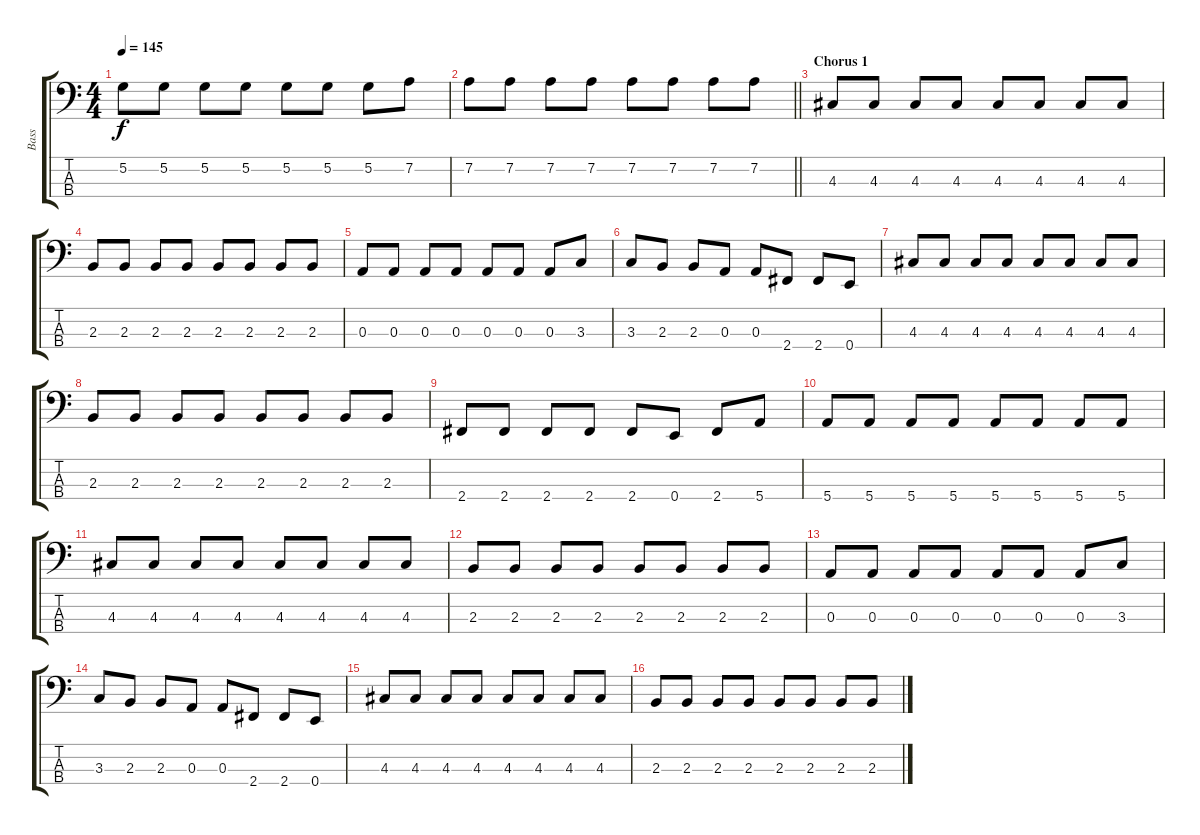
\track ("Bass" "Bass") {instrument electricbassfinger}
\staff {score tabs}
\tuning (G2 D2 A1 E1) {hide}
\ts (4 4)
\tempo 145
\clef f4
\ks c
5.2.8{dy f} 5.2.8 5.2.8 5.2.8 5.2.8 5.2.8 5.2.8 7.2.8 |
\barLineRight lightlight
7.2.8 7.2.8 7.2.8 7.2.8 7.2.8 7.2.8 7.2.8 7.2.8 |
\section ("" "Chorus 1")
4.3.8{volume 14} 4.3.8 4.3.8 4.3.8 4.3.8 4.3.8 4.3.8 4.3.8 |
2.3.8 2.3.8 2.3.8 2.3.8 2.3.8 2.3.8 2.3.8 2.3.8 |
0.3.8 0.3.8 0.3.8 0.3.8 0.3.8 0.3.8 0.3.8 3.3.8 |
3.3.8 2.3.8 2.3.8 0.3.8 0.3.8 2.4.8 2.4.8 0.4.8 |
4.3.8 4.3.8 4.3.8 4.3.8 4.3.8 4.3.8 4.3.8 4.3.8 |
2.3.8 2.3.8 2.3.8 2.3.8 2.3.8 2.3.8 2.3.8 2.3.8 |
2.4.8 2.4.8 2.4.8 2.4.8 2.4.8 0.4.8 2.4.8 5.4.8 |
5.4.8 5.4.8 5.4.8 5.4.8 5.4.8 5.4.8 5.4.8 5.4.8 |
4.3.8 4.3.8 4.3.8 4.3.8 4.3.8 4.3.8 4.3.8 4.3.8 |
2.3.8 2.3.8 2.3.8 2.3.8 2.3.8 2.3.8 2.3.8 2.3.8 |
0.3.8 0.3.8 0.3.8 0.3.8 0.3.8 0.3.8 0.3.8 3.3.8 |
3.3.8 2.3.8 2.3.8 0.3.8 0.3.8 2.4.8 2.4.8 0.4.8 |
4.3.8 4.3.8 4.3.8 4.3.8 4.3.8 4.3.8 4.3.8 4.3.8 |
2.3.8 2.3.8 2.3.8 2.3.8 2.3.8 2.3.8 2.3.8 2.3.8
